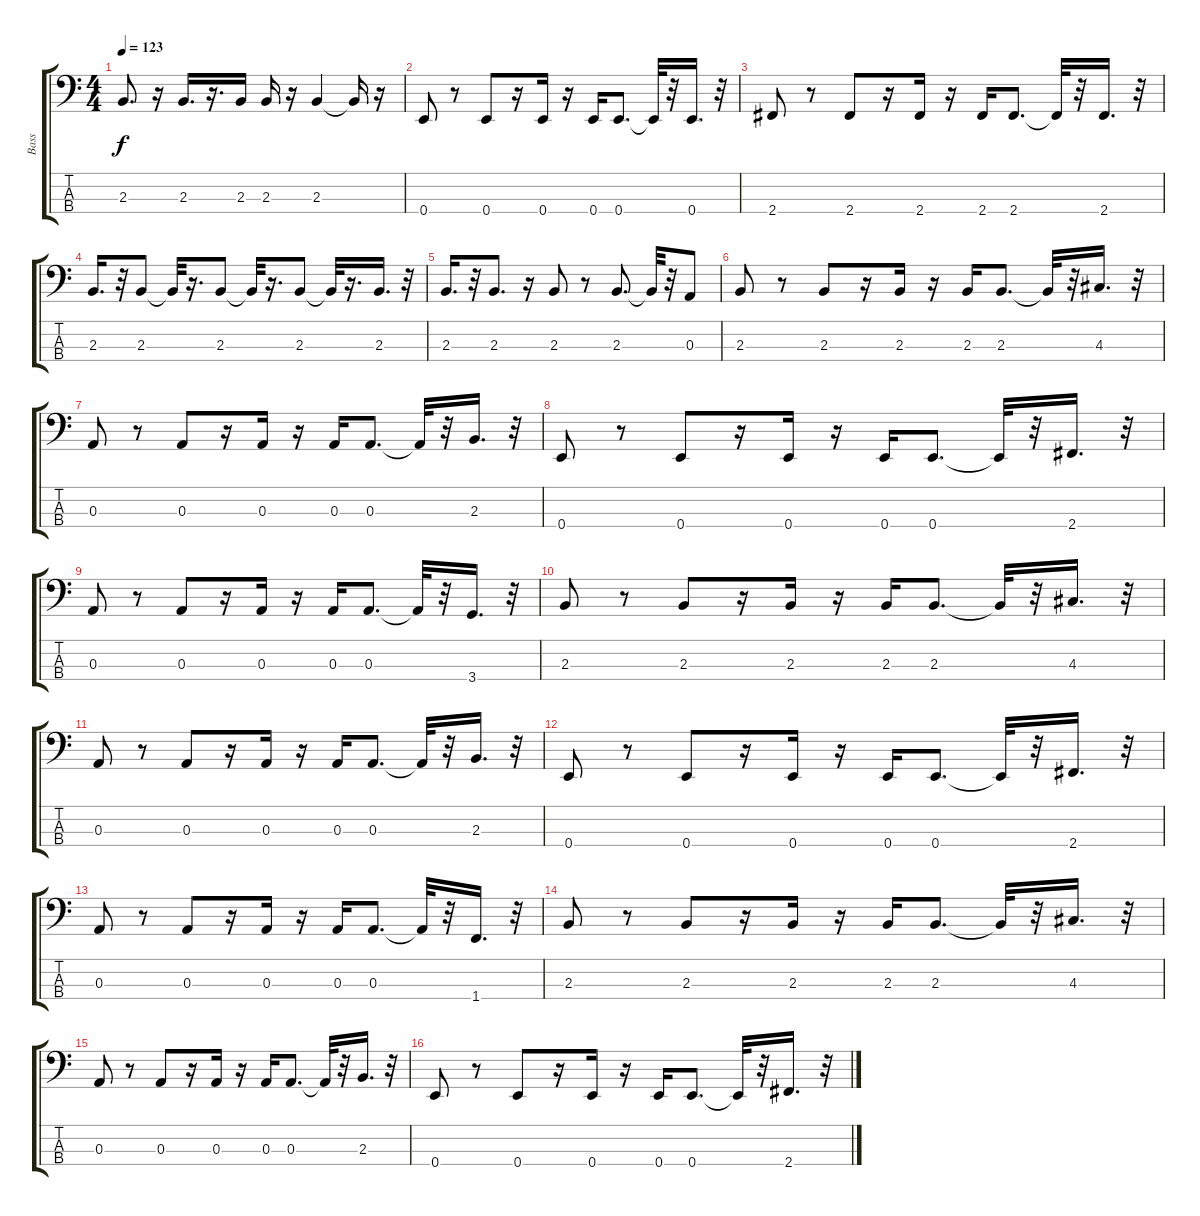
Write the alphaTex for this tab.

\track ("Bass" "Bass") {instrument electricbassfinger}
\staff {score tabs}
\tuning (G2 D2 A1 E1) {hide}
\ts (4 4)
\tempo 123
\clef f4
\ks c
2.3.8{d dy f} r.16 2.3.16{d} r.16{d} 2.3.16 2.3.16 r.16 2.3.4 2.3{t}.16 r.16 |
0.4.8 r.8 0.4.8 r.16 0.4.16 r.16 0.4.16 0.4.8{d} 0.4{t}.32 r.32 0.4.16{d} r.32 |
2.4.8 r.8 2.4.8 r.16 2.4.16 r.16 2.4.16 2.4.8{d} 2.4{t}.32 r.32 2.4.16{d} r.32 |
2.3.16{d} r.32 2.3.8 2.3{t}.32 r.16{d} 2.3.8 2.3{t}.32 r.16{d} 2.3.8 2.3{t}.32 r.16{d} 2.3.16{d} r.32 |
2.3.16{d} r.32 2.3.8{d} r.16 2.3.8 r.8 2.3.8{d} 2.3{t}.32 r.32 0.3.8 |
2.3.8 r.8 2.3.8 r.16 2.3.16 r.16 2.3.16 2.3.8{d} 2.3{t}.32 r.32 4.3.16{d} r.32 |
0.3.8 r.8 0.3.8 r.16 0.3.16 r.16 0.3.16 0.3.8{d} 0.3{t}.32 r.32 2.3.16{d} r.32 |
0.4.8 r.8 0.4.8 r.16 0.4.16 r.16 0.4.16 0.4.8{d} 0.4{t}.32 r.32 2.4.16{d} r.32 |
0.3.8 r.8 0.3.8 r.16 0.3.16 r.16 0.3.16 0.3.8{d} 0.3{t}.32 r.32 3.4.16{d} r.32 |
2.3.8 r.8 2.3.8 r.16 2.3.16 r.16 2.3.16 2.3.8{d} 2.3{t}.32 r.32 4.3.16{d} r.32 |
0.3.8 r.8 0.3.8 r.16 0.3.16 r.16 0.3.16 0.3.8{d} 0.3{t}.32 r.32 2.3.16{d} r.32 |
0.4.8 r.8 0.4.8 r.16 0.4.16 r.16 0.4.16 0.4.8{d} 0.4{t}.32 r.32 2.4.16{d} r.32 |
0.3.8 r.8 0.3.8 r.16 0.3.16 r.16 0.3.16 0.3.8{d} 0.3{t}.32 r.32 1.4.16{d} r.32 |
2.3.8 r.8 2.3.8 r.16 2.3.16 r.16 2.3.16 2.3.8{d} 2.3{t}.32 r.32 4.3.16{d} r.32 |
0.3.8 r.8 0.3.8 r.16 0.3.16 r.16 0.3.16 0.3.8{d} 0.3{t}.32 r.32 2.3.16{d} r.32 |
0.4.8 r.8 0.4.8 r.16 0.4.16 r.16 0.4.16 0.4.8{d} 0.4{t}.32 r.32 2.4.16{d} r.32
